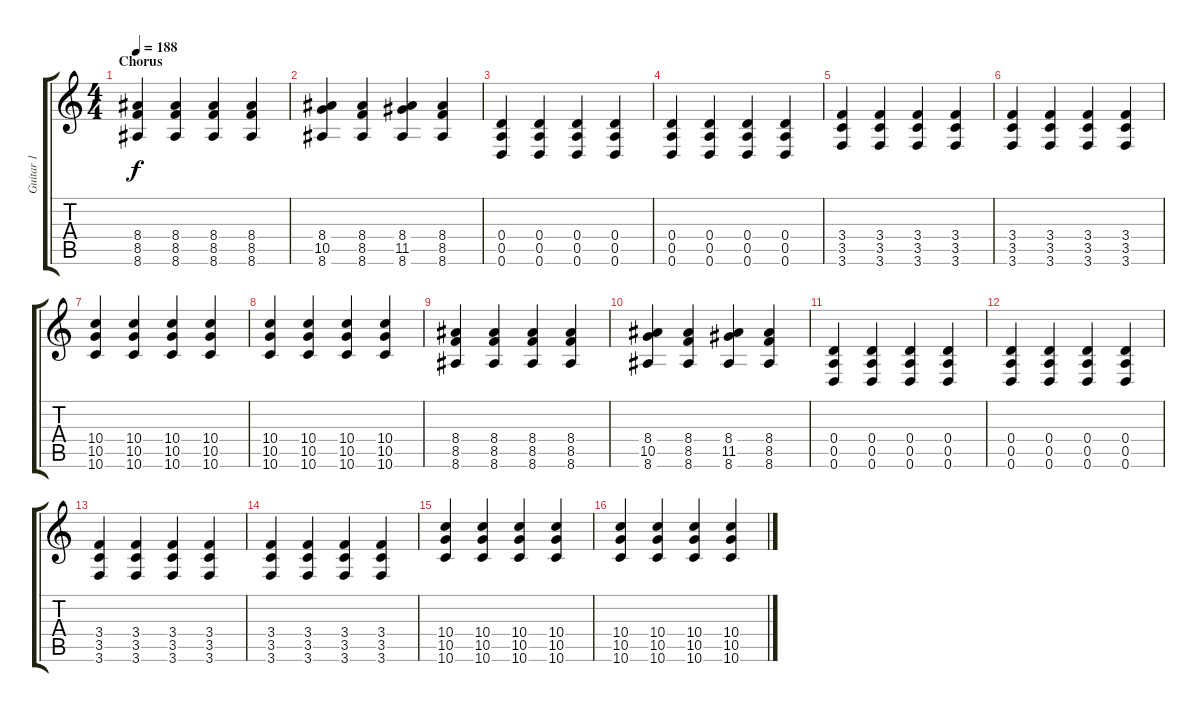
\track ("Guitar 1" "Guitar 1") {instrument distortionguitar}
\staff {score tabs}
\tuning (E4 B3 G3 D3 A2 D2) {hide}
\ts (4 4)
\section ("" "Chorus")
\tempo 188
\clef g2
\ks c
(8.4 8.5 8.6).4{dy f} (8.4 8.5 8.6).4 (8.4 8.5 8.6).4 (8.4 8.5 8.6).4 |
(8.4 10.5 8.6).4 (8.4 8.5 8.6).4 (8.4 11.5 8.6).4 (8.4 8.5 8.6).4 |
(0.4 0.5 0.6).4 (0.4 0.5 0.6).4 (0.4 0.5 0.6).4 (0.4 0.5 0.6).4 |
(0.4 0.5 0.6).4 (0.4 0.5 0.6).4 (0.4 0.5 0.6).4 (0.4 0.5 0.6).4 |
(3.4 3.5 3.6).4 (3.4 3.5 3.6).4 (3.4 3.5 3.6).4 (3.4 3.5 3.6).4 |
(3.4 3.5 3.6).4 (3.4 3.5 3.6).4 (3.4 3.5 3.6).4 (3.4 3.5 3.6).4 |
(10.4 10.5 10.6).4 (10.4 10.5 10.6).4 (10.4 10.5 10.6).4 (10.4 10.5 10.6).4 |
(10.4 10.5 10.6).4 (10.4 10.5 10.6).4 (10.4 10.5 10.6).4 (10.4 10.5 10.6).4 |
(8.4 8.5 8.6).4 (8.4 8.5 8.6).4 (8.4 8.5 8.6).4 (8.4 8.5 8.6).4 |
(8.4 10.5 8.6).4 (8.4 8.5 8.6).4 (8.4 11.5 8.6).4 (8.4 8.5 8.6).4 |
(0.4 0.5 0.6).4 (0.4 0.5 0.6).4 (0.4 0.5 0.6).4 (0.4 0.5 0.6).4 |
(0.4 0.5 0.6).4 (0.4 0.5 0.6).4 (0.4 0.5 0.6).4 (0.4 0.5 0.6).4 |
(3.4 3.5 3.6).4 (3.4 3.5 3.6).4 (3.4 3.5 3.6).4 (3.4 3.5 3.6).4 |
(3.4 3.5 3.6).4 (3.4 3.5 3.6).4 (3.4 3.5 3.6).4 (3.4 3.5 3.6).4 |
(10.4 10.5 10.6).4 (10.4 10.5 10.6).4 (10.4 10.5 10.6).4 (10.4 10.5 10.6).4 |
(10.4 10.5 10.6).4 (10.4 10.5 10.6).4 (10.4 10.5 10.6).4 (10.4 10.5 10.6).4
